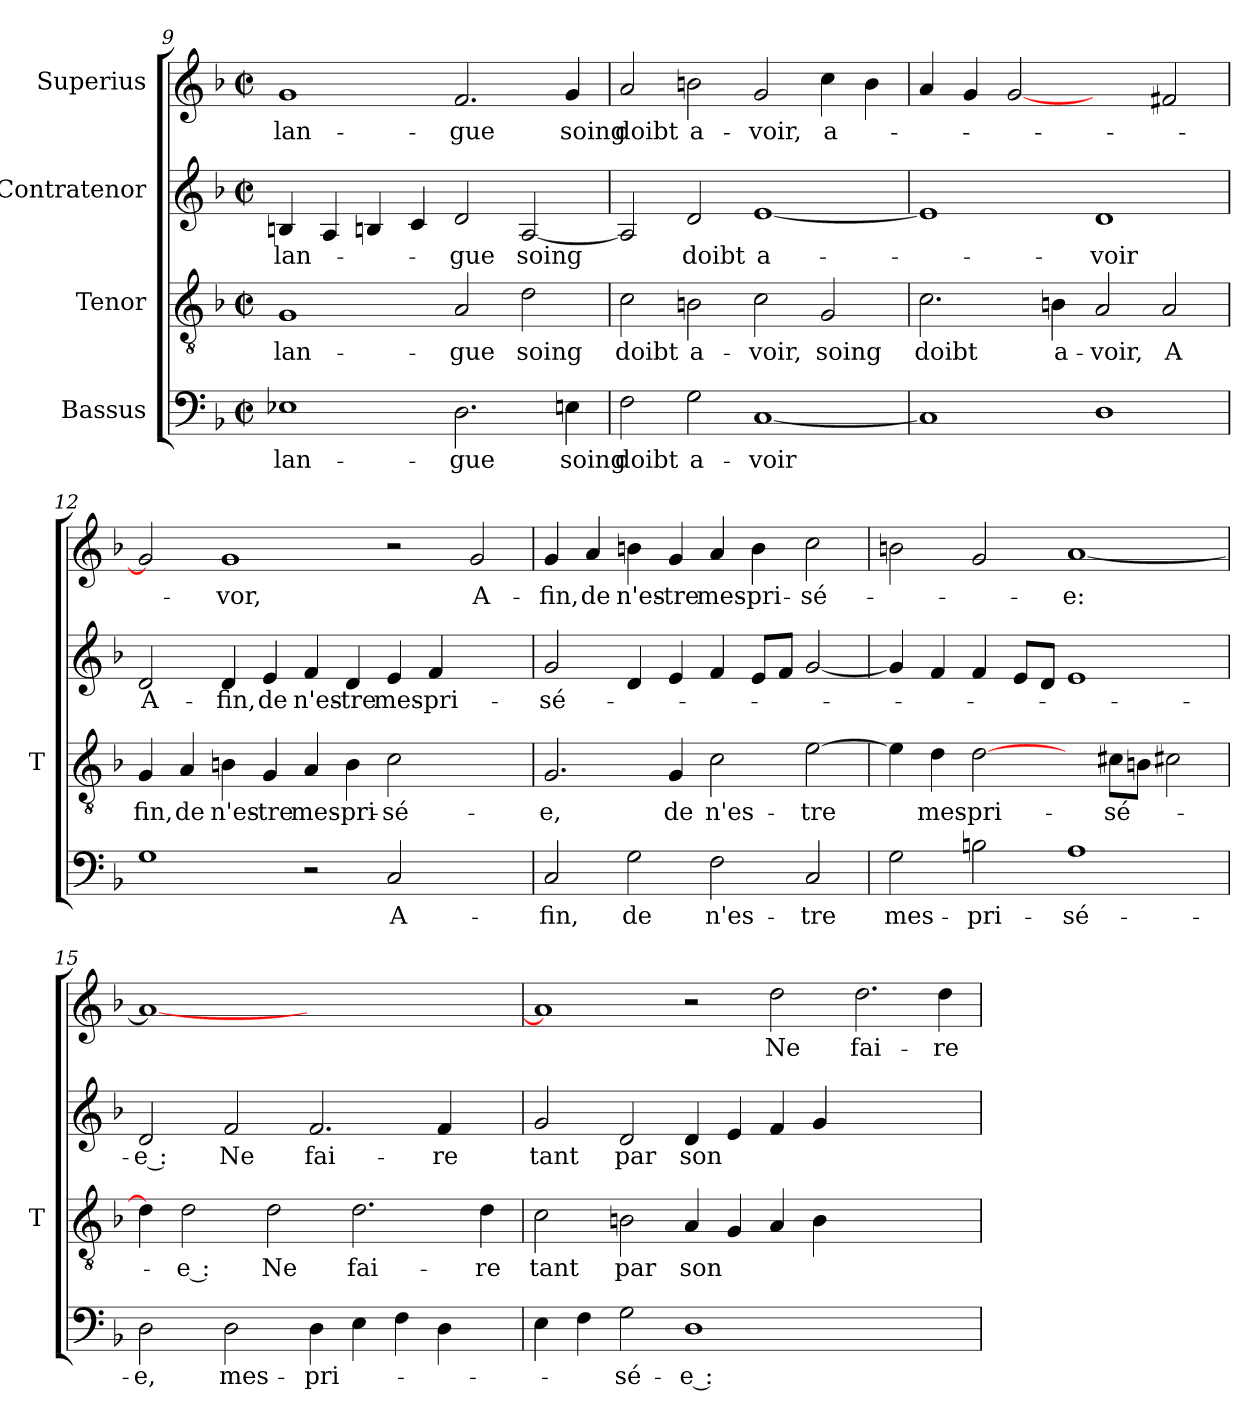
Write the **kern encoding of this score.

**kern	**text	**kern	**text	**kern	**text	**kern	**text
*part4	*part4	*part3	*part3	*part2	*part2	*part1	*part1
*staff4	*staff4	*staff3	*staff3	*staff2	*staff2	*staff1	*staff1
*I"Bassus	*	*I"Tenor	*	*I"Contratenor	*	*I"Superius	*
*	*	*I'T	*	*	*	*	*
*clefF4	*	*clefGv2	*	*clefG2	*	*clefG2	*
*k[b-]	*	*k[b-]	*	*k[b-]	*	*k[b-]	*
*F:	*	*F:	*	*F:	*	*F:	*
*M2/2	*	*M2/2	*	*M2/2	*	*M2/2	*
*met(c|)	*	*met(c|)	*	*met(c|)	*	*met(c|)	*
=9	=9	=9	=9	=9	=9	=9	=9
1E-X	lan-	1G	lan-	4Bn	lan-	1g	lan-
.	.	.	.	4A	.	.	.
.	.	.	.	4Bn	.	.	.
.	.	.	.	4c	.	.	.
2.D	-gue	2A	-gue	2d	-gue	2.f	-gue
.	.	2d	-soing	[2A	-soing	.	.
4E	-soing	.	.	.	.	4g	-soing
=10	=10	=10	=10	=10	=10	=10	=10
2F	-doibt	2c	-doibt	2A]	.	2a	-doibt
2G	a-	2B	a-	2d	-doibt	2b	a-
[1C	-voir	2c	-voir,	[1e	a-	2g	-voir,
.	.	2G	-soing	.	.	4cc	a-
.	.	.	.	.	.	4b	.
=11	=11	=11	=11	=11	=11	=11	=11
1C]	.	2.c	-doibt	1e]	.	4a	.
.	.	.	.	.	.	4g	.
.	.	.	.	.	.	[2g	.
.	.	4B	a-	.	.	.	.
1D	.	2A	-voir,	1d	-voir	2ryy	.
.	.	2A	-A	.	.	2f#X	.
=12	=12	=12	=12	=12	=12	=12	=12
1G	.	4G	-fin,	2d	A-	2g]	.
.	.	4A	-de	.	.	.	.
.	.	4B	n'es-	4d	-fin,	1g	-vor,
.	.	4G	-tre	4e	-de	.	.
2r	.	4A	mes-	4f	n'es-	.	.
.	.	4B	pri-	4d	-tre	.	.
2C	A-	2c	sé-	4e	mes-	2r	.
.	.	.	.	4f	pri-	.	.
2ryy	.	2ryy	.	2ryy	.	2g	A-
!!LO:PB:g=z
=13	=13	=13	=13	=13	=13	=13	=13
2C	-fin,	2.G	-e,	2g	sé-	4g	-fin,
.	.	.	.	.	.	4a	-de
2G	-de	.	.	4d	.	4b	n'es-
.	.	4G	-de	4e	.	4g	-tre
2F	n'es-	2c	n'es-	4f	.	4a	mes-
.	.	.	.	8eL	.	4b	pri-
.	.	.	.	8fJ	.	.	.
2C	-tre	[2e	-tre	[2g	.	2cc	sé-
=14	=14	=14	=14	=14	=14	=14	=14
2G	mes-	4e]	.	4g]	.	2b	.
.	.	4d	mes-	4f	.	.	.
2B	pri-	[2d	pri-	4f	.	2g	.
.	.	.	.	8eL	.	.	.
.	.	.	.	8dJ	.	.	.
1A	sé-	4ryy	.	1e	.	[1a	-e:
.	.	8c#XL	sé-	.	.	.	.
.	.	8BnJ	.	.	.	.	.
.	.	2c#X	.	.	.	.	.
=15	=15	=15	=15	=15	=15	=15	=15
2D	-e,	4d]	.	2d	-e :	1a_	.
.	.	2d	-e :	.	.	.	.
2D	mes-	.	.	2f	-Ne	.	.
.	.	2d	-Ne	.	.	.	.
4D	pri-	.	.	2.f	fai-	1ryy	.
4E	.	2.d	fai-	.	.	.	.
4F	.	.	.	.	.	.	.
4D	.	.	.	4f	-re	.	.
4ryy	.	4d	-re	4ryy	.	4ryy	.
=16	=16	=16	=16	=16	=16	=16	=16
4E	.	2c	-tant	2g	-tant	1a]	.
4F	.	.	.	.	.	.	.
2G	sé-	2B	-par	2d	-par	.	.
1D	-e :	4A	-son	4d	-son	2r	.
.	.	4G	.	4e	.	.	.
.	.	4A	.	4f	.	2dd	-Ne
.	.	4B	.	4g	.	.	.
1ryy	.	1ryy	.	1ryy	.	2.dd	fai-
.	.	.	.	.	.	4dd	-re
=	=	=	=	=	=	=	=
*-	*-	*-	*-	*-	*-	*-	*-
